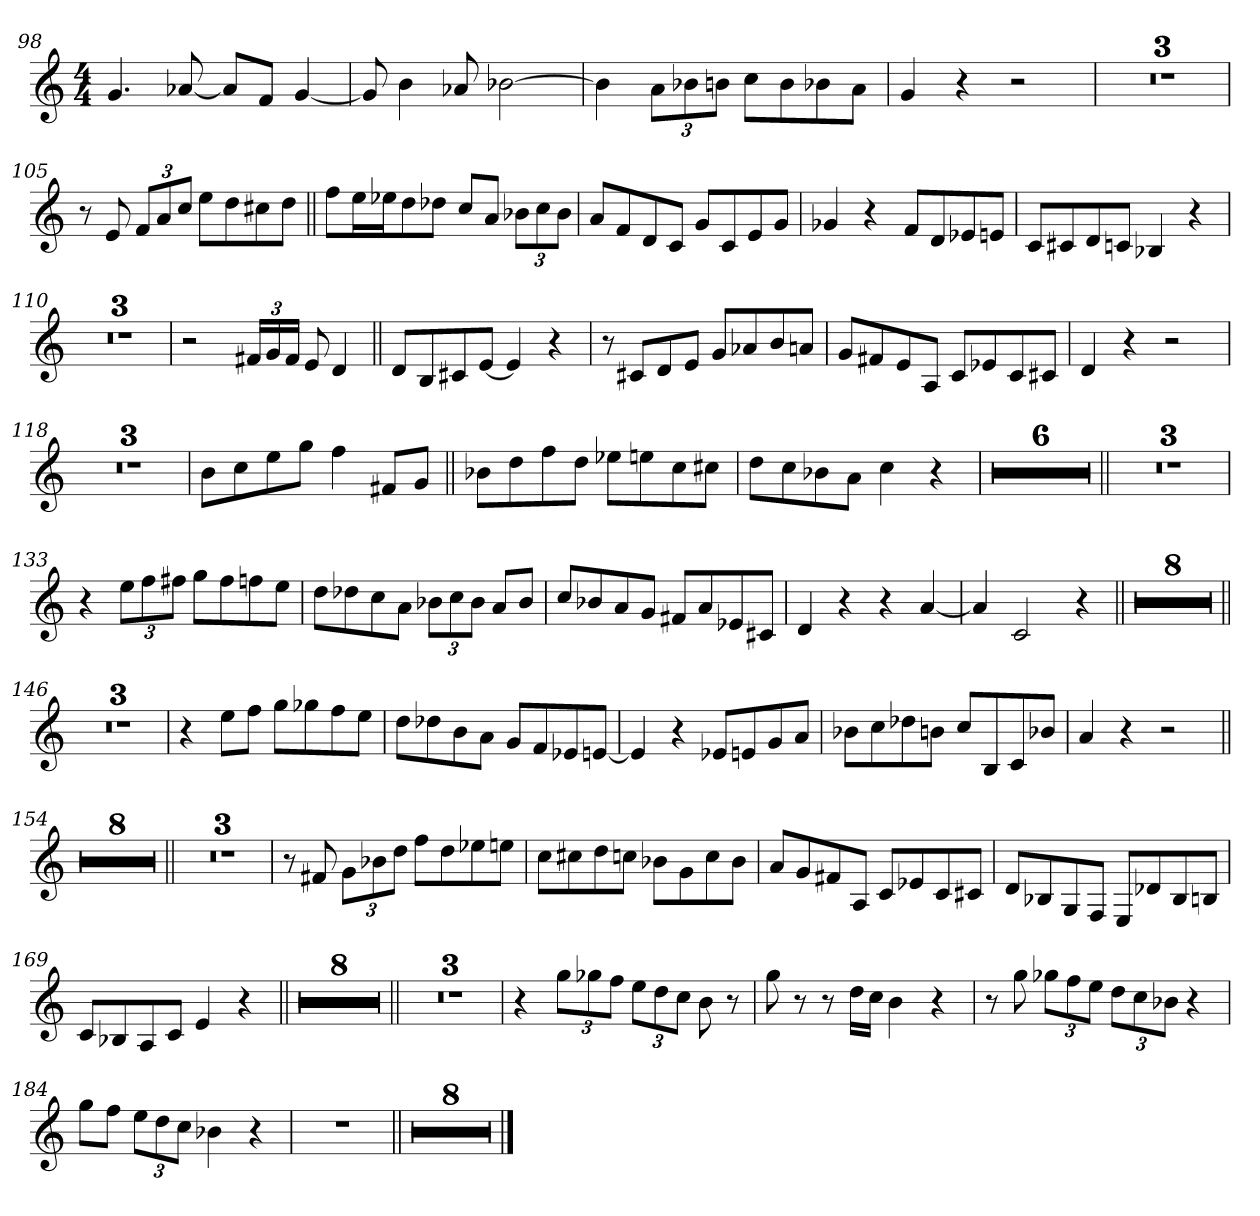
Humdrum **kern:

**kern
*part1
*staff1
*clefG2
*k[]
*M4/4
=98
4.g/
[8a-X/
8a-/L]
8f/J
[4g/
=99
8g/]
4b\
8a-X/
[2b-X\
=100
4b-\]
12a\L
12b-X\
12bn\J
8cc\L
8b\
8b-X\
8a\J
=101
4g/
4r
2r
=102
1r
=103
1r
=104
1r
=105
8r
8e/
12f/L
12a/
12cc/J
8ee\L
8dd\
8cc#X\
8dd\J
=106||
8ff\L
16ee\L
16ee-X\J
8dd\
8dd-X\J
8cc/L
8a/J
12b-X\L
12cc\
12b-\J
=107
8a/L
8f/
8d/
8c/J
8g/L
8c/
8e/
8g/J
=108
4g-X/
4r
8f/L
8d/
8e-X/
8en/J
=109
8c/L
8c#X/
8d/
8cn/J
4B-X/
4r
=110
1r
=111
1r
=112
1r
=113
2r
24f#X/LL
24g/
24f#/JJ
8e/
4d/
=114||
8d/L
8B/
8c#X/
[8e/J
4e/]
4r
=115
8r
8c#X/L
8d/
8e/J
8g/L
8a-X/
8b/
8an/J
=116
8g/L
8f#X/
8e/
8A/J
8c/L
8e-X/
8c/
8c#X/J
=117
4d/
4r
2r
=118
1r
=119
1r
=120
1r
=121
8b\L
8cc\
8ee\
8gg\J
4ff\
8f#X/L
8g/J
=122||
8b-X\L
8dd\
8ff\
8dd\J
8ee-X\L
8een\
8cc\
8cc#X\J
=123
8dd\L
8cc\
8b-X\
8a\J
4cc\
4r
=124
1r
=125
1r
=126
1r
=127
1r
=128
1r
=129
1r
=130||
1r
=131
1r
=132
1r
=133
4r
12ee\L
12ff\
12ff#X\J
8gg\L
8ff#\
8ffn\
8ee\J
=134
8dd\L
8dd-X\
8cc\
8a\J
12b-X\L
12cc\
12b-\J
8a/L
8b-/J
=135
8cc/L
8b-X/
8a/
8g/J
8f#X/L
8a/
8e-X/
8c#X/J
=136
4d/
4r
4r
[4a/
=137
4a/]
2c/
4r
=138||
1r
=139
1r
=140
1r
=141
1r
=142
1r
=143
1r
=144
1r
=145
1r
=146||
1r
=147
1r
=148
1r
=149
4r
8ee\L
8ff\J
8gg\L
8gg-X\
8ff\
8ee\J
=150
8dd\L
8dd-X\
8b\
8a\J
8g/L
8f/
8e-X/
[8en/J
=151
4e/]
4r
8e-X/L
8en/
8g/
8a/J
=152
8b-X\L
8cc\
8dd-X\
8bn\J
8cc/L
8B/
8c/
8b-X/J
=153
4a/
4r
2r
=154||
1r
=155
1r
=156
1r
=157
1r
=158
1r
=159
1r
=160
1r
=161
1r
=162||
1r
=163
1r
=164
1r
=165
8r
8f#X/
12g\L
12b-X\
12dd\J
8ff\L
8dd\
8ee-X\
8een\J
=166
8cc\L
8cc#X\
8dd\
8ccn\J
8b-X\L
8g\
8cc\
8b-\J
=167
8a/L
8g/
8f#X/
8A/J
8c/L
8e-X/
8c/
8c#X/J
=168
8d/L
8B-X/
8G/
8F/J
8E/L
8d-X/
8B-/
8Bn/J
=169
8c/L
8B-X/
8A/
8c/J
4e/
4r
=170||
1r
=171
1r
=172
1r
=173
1r
=174
1r
=175
1r
=176
1r
=177
1r
=178||
1r
=179
1r
=180
1r
=181
4r
12gg\L
12gg-X\
12ff\J
12ee\L
12dd\
12cc\J
8b\
8r
=182
8gg\
8r
8r
16dd\LL
16cc\JJ
4b\
4r
=183
8r
8gg\
12gg-X\L
12ff\
12ee\J
12dd\L
12cc\
12b-X\J
4r
=184
8gg\L
8ff\J
12ee\L
12dd\
12cc\J
4b-X\
4r
=185
1r
=186||
1r
=187
1r
=188
1r
=189
1r
=190
1r
=191
1r
=192
1r
=193
1r
==
*-
